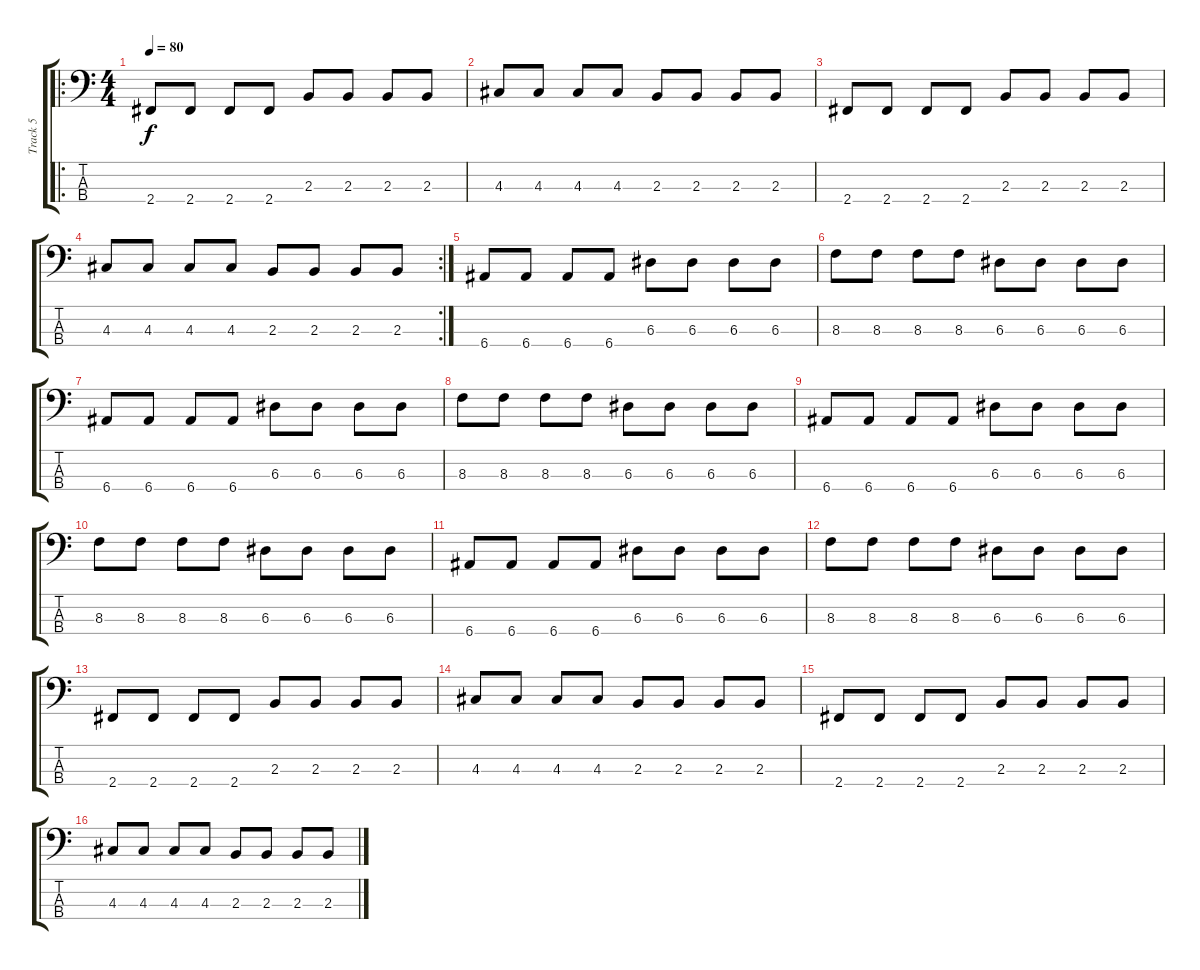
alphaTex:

\track ("Track 5" "Track 5") {instrument acousticguitarnylon}
\staff {score tabs}
\tuning (G2 D2 A1 E1) {hide}
\ro
\ts (4 4)
\tempo 80
\clef f4
\ks c
2.4.8{dy f} 2.4.8 2.4.8 2.4.8 2.3.8 2.3.8 2.3.8 2.3.8 |
4.3.8 4.3.8 4.3.8 4.3.8 2.3.8 2.3.8 2.3.8 2.3.8 |
2.4.8 2.4.8 2.4.8 2.4.8 2.3.8 2.3.8 2.3.8 2.3.8 |
\rc 2
4.3.8 4.3.8 4.3.8 4.3.8 2.3.8 2.3.8 2.3.8 2.3.8 |
6.4.8 6.4.8 6.4.8 6.4.8 6.3.8 6.3.8 6.3.8 6.3.8 |
8.3.8 8.3.8 8.3.8 8.3.8 6.3.8 6.3.8 6.3.8 6.3.8 |
6.4.8 6.4.8 6.4.8 6.4.8 6.3.8 6.3.8 6.3.8 6.3.8 |
8.3.8 8.3.8 8.3.8 8.3.8 6.3.8 6.3.8 6.3.8 6.3.8 |
6.4.8 6.4.8 6.4.8 6.4.8 6.3.8 6.3.8 6.3.8 6.3.8 |
8.3.8 8.3.8 8.3.8 8.3.8 6.3.8 6.3.8 6.3.8 6.3.8 |
6.4.8 6.4.8 6.4.8 6.4.8 6.3.8 6.3.8 6.3.8 6.3.8 |
8.3.8 8.3.8 8.3.8 8.3.8 6.3.8 6.3.8 6.3.8 6.3.8 |
2.4.8 2.4.8 2.4.8 2.4.8 2.3.8 2.3.8 2.3.8 2.3.8 |
4.3.8 4.3.8 4.3.8 4.3.8 2.3.8 2.3.8 2.3.8 2.3.8 |
2.4.8 2.4.8 2.4.8 2.4.8 2.3.8 2.3.8 2.3.8 2.3.8 |
4.3.8 4.3.8 4.3.8 4.3.8 2.3.8 2.3.8 2.3.8 2.3.8
